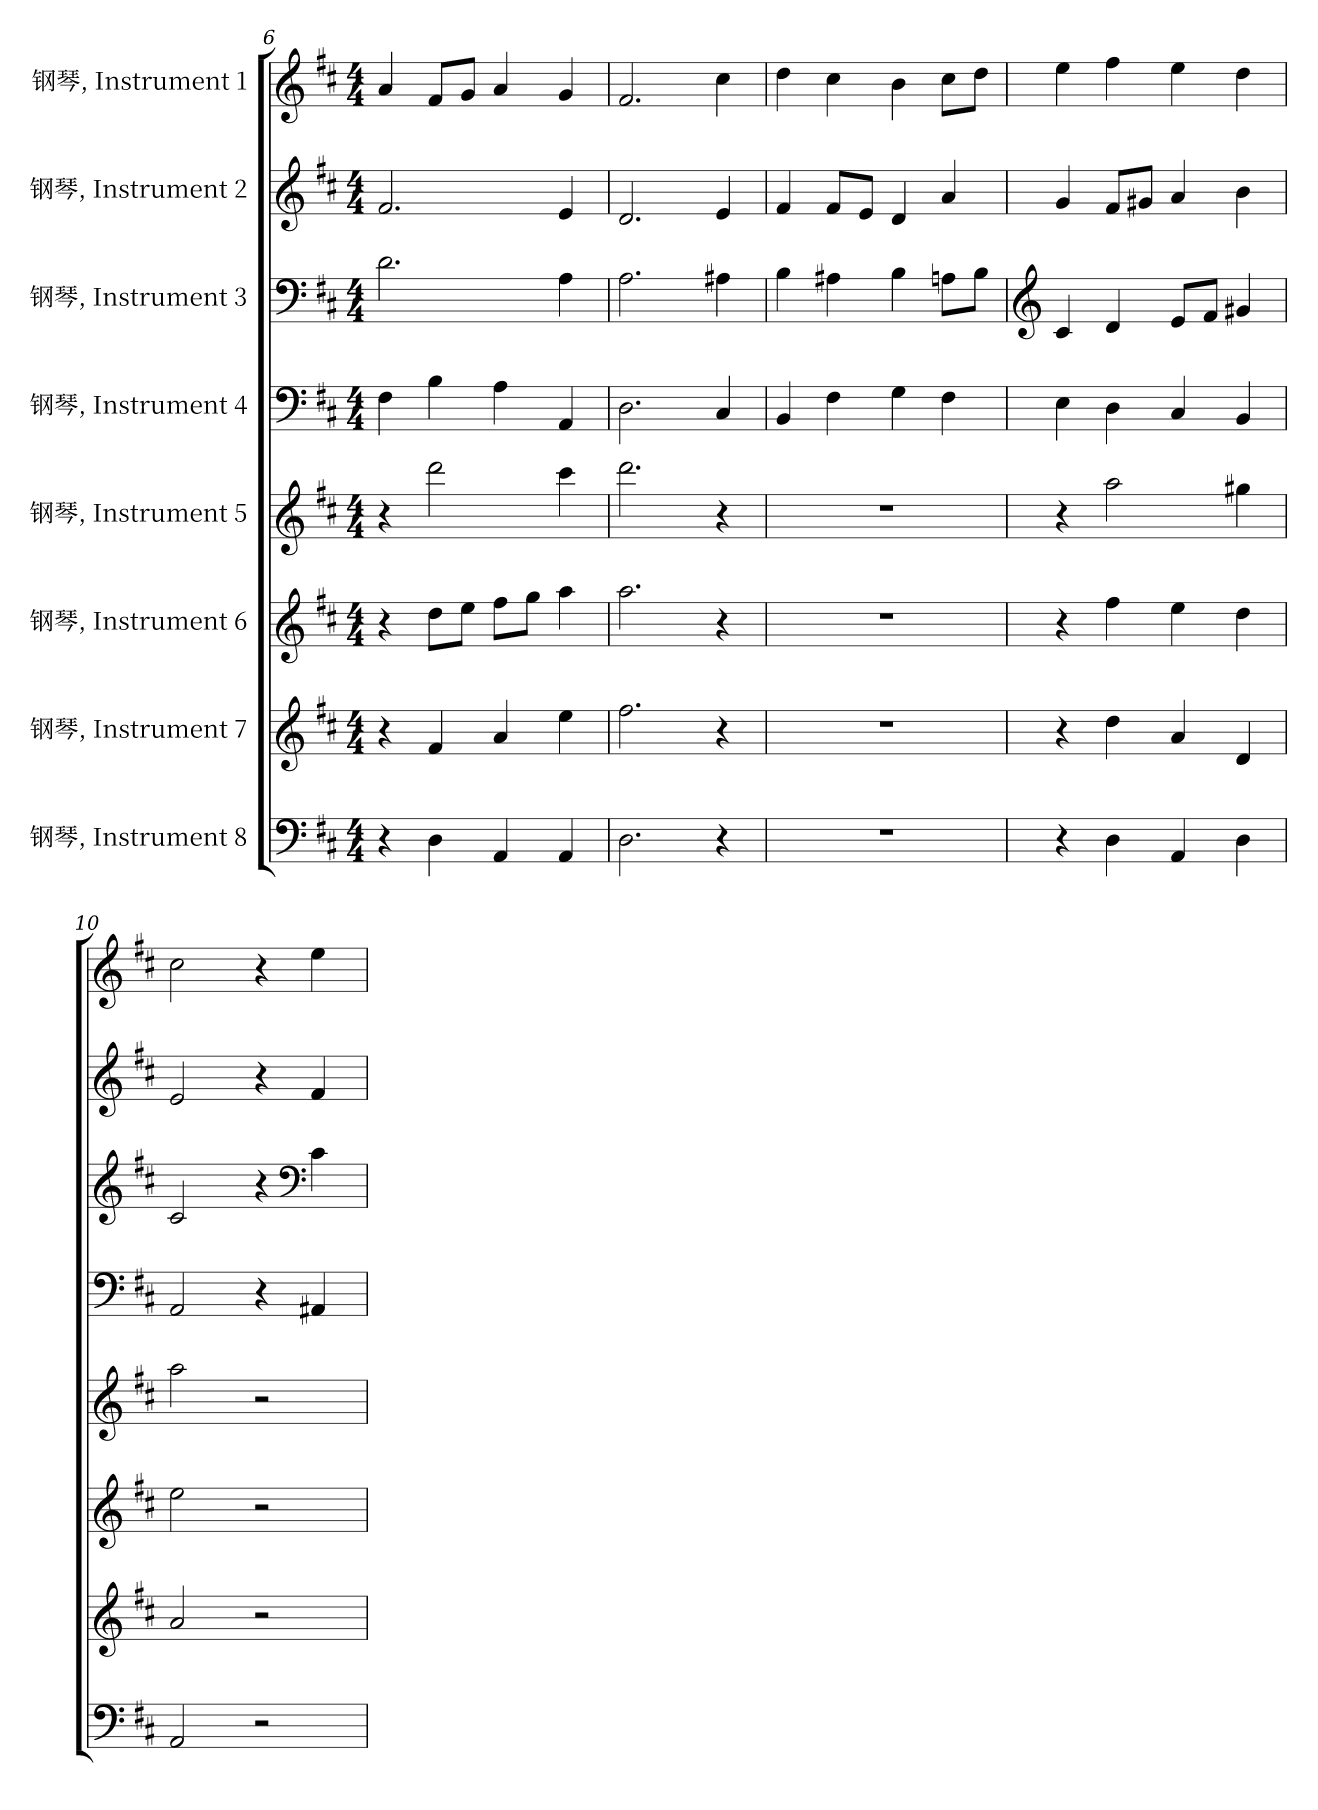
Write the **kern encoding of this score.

**kern	**kern	**kern	**kern	**kern	**kern	**kern	**kern
*part8	*part7	*part6	*part5	*part4	*part3	*part2	*part1
*staff8	*staff7	*staff6	*staff5	*staff4	*staff3	*staff2	*staff1
*I"钢琴, Instrument 8	*I"钢琴, Instrument 7	*I"钢琴, Instrument 6	*I"钢琴, Instrument 5	*I"钢琴, Instrument 4	*I"钢琴, Instrument 3	*I"钢琴, Instrument 2	*I"钢琴, Instrument 1
!!LO:PB:g=z
*clefF4	*clefG2	*clefG2	*clefG2	*clefF4	*clefF4	*clefG2	*clefG2
*k[f#c#]	*k[f#c#]	*k[f#c#]	*k[f#c#]	*k[f#c#]	*k[f#c#]	*k[f#c#]	*k[f#c#]
*M4/4	*M4/4	*M4/4	*M4/4	*M4/4	*M4/4	*M4/4	*M4/4
=6	=6	=6	=6	=6	=6	=6	=6
4r	4r	4r	4r	4F#\	2.d\	2.f#/	4a/
4D\	4f#/	8dd\L	2ddd\	4B\	.	.	8f#/L
.	.	8ee\J	.	.	.	.	8g/J
4AA/	4a/	8ff#\L	.	4A\	.	.	4a/
.	.	8gg\J	.	.	.	.	.
4AA/	4ee\	4aa\	4ccc#\	4AA/	4A\	4e/	4g/
=7	=7	=7	=7	=7	=7	=7	=7
2.D\	2.ff#\	2.aa\	2.ddd\	2.D\	2.A\	2.d/	2.f#/
4r	4r	4r	4r	4C#/	4A#X\	4e/	4cc#\
=8	=8	=8	=8	=8	=8	=8	=8
1r	1r	1r	1r	4BB/	4B\	4f#/	4dd\
.	.	.	.	4F#\	4A#X\	8f#/L	4cc#\
.	.	.	.	.	.	8e/J	.
.	.	.	.	4G\	4B\	4d/	4b\
.	.	.	.	4F#\	8An\L	4a/	8cc#\L
.	.	.	.	.	8B\J	.	8dd\J
=9	=9	=9	=9	=9	=9	=9	=9
*	*	*	*	*	*clefG2	*	*
4r	4r	4r	4r	4E\	4c#/	4g/	4ee\
4D\	4dd\	4ff#\	2aa\	4D\	4d/	8f#/L	4ff#\
.	.	.	.	.	.	8g#X/J	.
4AA/	4a/	4ee\	.	4C#/	8e/L	4a/	4ee\
.	.	.	.	.	8f#/J	.	.
4D\	4d/	4dd\	4gg#X\	4BB/	4g#X/	4b\	4dd\
=10	=10	=10	=10	=10	=10	=10	=10
2AA/	2a/	2ee\	2aa\	2AA/	2c#/	2e/	2cc#\
2r	2r	2r	2r	4r	4r	4r	4r
*	*	*	*	*	*clefF4	*	*
.	.	.	.	4AA#X/	4c#\	4f#/	4ee\
=	=	=	=	=	=	=	=
*-	*-	*-	*-	*-	*-	*-	*-
